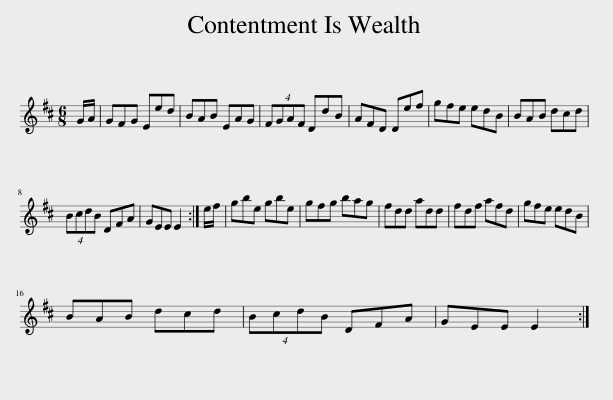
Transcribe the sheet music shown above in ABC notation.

X:1
L:1/8
M:6/8
I:linebreak $
K:D
V:1 treble
V:1
 G/A/ | GFG Eed | BAB EAG | (4:3:4FGAF DdB | AFD Def | %5
 gfe edB | BAB dcd |$ (4:3:4BcdB DFA | GEE E2 :| e/f/ | %10
 gbe gbe | gfg bag | fdd add | fdf afd | gfe edB |$ %15
 BAB dcd | (4:3:4BcdB DFA | GEE E2 :| %18
